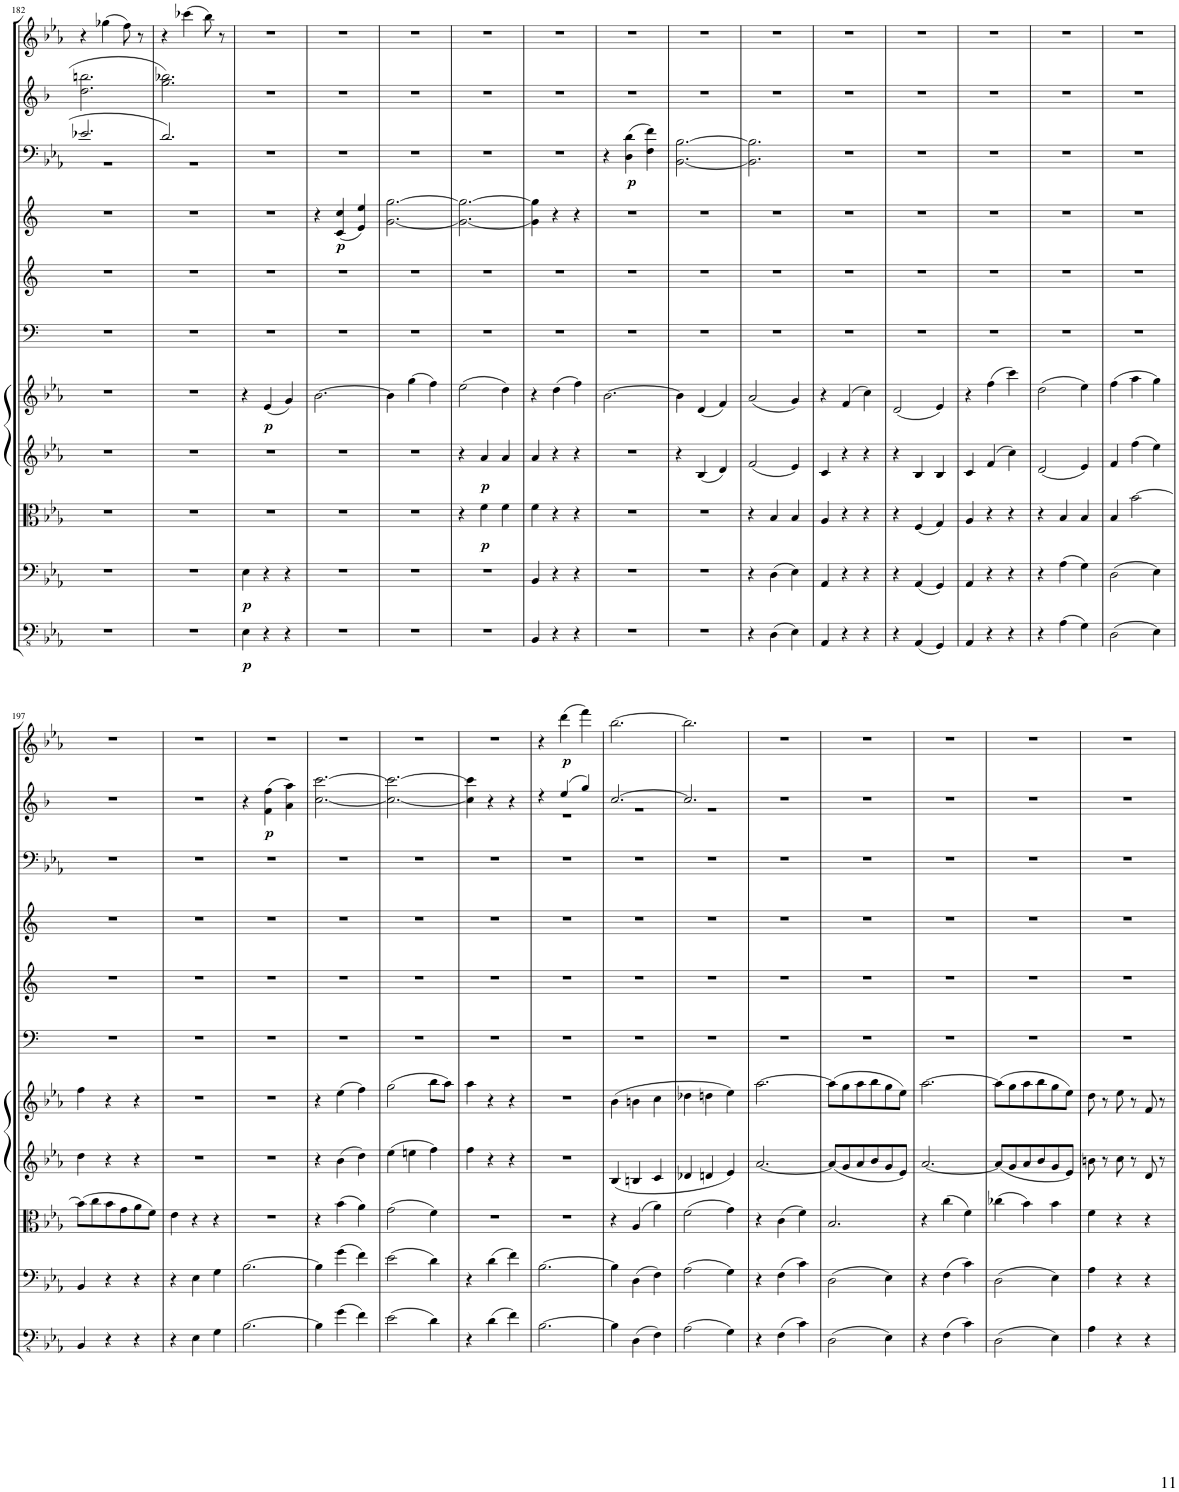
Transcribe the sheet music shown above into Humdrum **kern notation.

**kern	**dynam	**kern	**dynam	**kern	**dynam	**kern	**dynam	**kern	**dynam	**kern	**kern	**kern	**dynam	**kern	**dynam	**kern	**dynam	**kern	**dynam
*part11	*part11	*part10	*part10	*part9	*part9	*part8	*part8	*part7	*part7	*part6	*part5	*part4	*part4	*part3	*part3	*part2	*part2	*part1	*part1
*staff11	*staff11	*staff10	*staff10	*staff9	*staff9	*staff8	*staff8	*staff7	*staff7	*staff6	*staff5	*staff4	*staff4	*staff3	*staff3	*staff2	*staff2	*staff1	*staff1
*I"Basso.	*	*I"Violoncello.	*	*I"Viola.	*	*I"Violino II.	*	*I"Violino I.	*	*I"Timpani in Es. B.	*I"Trombe in Es.	*I"Corni in Es.	*	*I"Fagotti.	*	*I"Clarinetti in B.	*	*I"Flauto.	*
*	*	*	*	*	*	*	*	*	*	*I'Timp	*	*	*	*	*	*I'Cl	*	*I'Fl	*
!!LO:PB:g=z
*clefFv4	*	*clefF4	*	*clefC3	*	*clefG2	*	*clefG2	*	*clefF4	*clefG2	*clefG2	*	*clefF4	*	*clefG2	*	*clefG2	*
*	*	*	*	*	*	*	*	*	*	*	*Trd-2c-3	*Trd5c9	*	*	*	*Trd1c2	*	*	*
*k[b-e-a-]	*	*k[b-e-a-]	*	*k[b-e-a-]	*	*k[b-e-a-]	*	*k[b-e-a-]	*	*k[b-e-a-]	*k[]	*k[]	*	*k[b-e-a-]	*	*k[b-]	*	*k[b-e-a-]	*
*M3/4	*	*M3/4	*	*M3/4	*	*M3/4	*	*M3/4	*	*M3/4	*M3/4	*M3/4	*	*M3/4	*	*M3/4	*	*M3/4	*
=182	=182	=182	=182	=182	=182	=182	=182	=182	=182	=182	=182	=182	=182	=182	=182	=182	=182	=182	=182
*	*	*	*	*	*	*	*	*	*	*	*	*	*	*^	*	*	*	*	*
2.r	.	2.r	.	2.r	.	2.r	.	2.r	.	2.r	2.r	2.r	.	2.e-X/	2.r	.	2.dd\ 2.bbn\	.	4r	.
.	.	.	.	.	.	.	.	.	.	.	.	.	.	.	.	.	.	.	(4gg-X\	.
.	.	.	.	.	.	.	.	.	.	.	.	.	.	.	.	.	.	.	8ff\)	.
.	.	.	.	.	.	.	.	.	.	.	.	.	.	.	.	.	.	.	8r	.
=183	=183	=183	=183	=183	=183	=183	=183	=183	=183	=183	=183	=183	=183	=183	=183	=183	=183	=183	=183	=183
2.r	.	2.r	.	2.r	.	2.r	.	2.r	.	2.r	2.r	2.r	.	2.d/	2.r	.	2.gg\ 2.bb-X\	.	4r	.
.	.	.	.	.	.	.	.	.	.	.	.	.	.	.	.	.	.	.	(4ccc-X\	.
.	.	.	.	.	.	.	.	.	.	.	.	.	.	.	.	.	.	.	8bb-\)	.
.	.	.	.	.	.	.	.	.	.	.	.	.	.	.	.	.	.	.	8r	.
*	*	*	*	*	*	*	*	*	*	*	*	*	*	*v	*v	*	*	*	*	*
=184	=184	=184	=184	=184	=184	=184	=184	=184	=184	=184	=184	=184	=184	=184	=184	=184	=184	=184	=184
!	!LO:DY:b	!	!LO:DY:b	!	!	!	!	!	!	!	!	!	!	!	!	!	!	!	!
4EE-\	p	4E-\	p	2.r	.	2.r	.	4r	.	2.r	2.r	2.r	.	2.r	.	2.r	.	2.r	.
!	!	!	!	!	!	!	!	!	!LO:DY:b	!	!	!	!	!	!	!	!	!	!
4r	.	4r	.	.	.	.	.	(4e-/	p	.	.	.	.	.	.	.	.	.	.
4r	.	4r	.	.	.	.	.	4g/)	.	.	.	.	.	.	.	.	.	.	.
=185	=185	=185	=185	=185	=185	=185	=185	=185	=185	=185	=185	=185	=185	=185	=185	=185	=185	=185	=185
2.r	.	2.r	.	2.r	.	2.r	.	[2.b-\	.	2.r	2.r	4r	.	2.r	.	2.r	.	2.r	.
!	!	!	!	!	!	!	!	!	!	!	!	!	!LO:DY:b	!	!	!	!	!	!
.	.	.	.	.	.	.	.	.	.	.	.	(4c/ 4cc/	p	.	.	.	.	.	.
.	.	.	.	.	.	.	.	.	.	.	.	4e/ 4ee/)	.	.	.	.	.	.	.
=186	=186	=186	=186	=186	=186	=186	=186	=186	=186	=186	=186	=186	=186	=186	=186	=186	=186	=186	=186
2.r	.	2.r	.	2.r	.	2.r	.	4b-\]	.	2.r	2.r	[2.g\ [2.gg\	.	2.r	.	2.r	.	2.r	.
.	.	.	.	.	.	.	.	(4gg\	.	.	.	.	.	.	.	.	.	.	.
.	.	.	.	.	.	.	.	4ff\)	.	.	.	.	.	.	.	.	.	.	.
=187	=187	=187	=187	=187	=187	=187	=187	=187	=187	=187	=187	=187	=187	=187	=187	=187	=187	=187	=187
2.r	.	2.r	.	4r	.	4r	.	(2ee-\	.	2.r	2.r	2.g\_ 2.gg\_	.	2.r	.	2.r	.	2.r	.
!	!	!	!	!	!LO:DY:b	!	!LO:DY:b	!	!	!	!	!	!	!	!	!	!	!	!
.	.	.	.	4f\	p	4a-/	p	.	.	.	.	.	.	.	.	.	.	.	.
.	.	.	.	4f\	.	4a-/	.	4dd\)	.	.	.	.	.	.	.	.	.	.	.
=188	=188	=188	=188	=188	=188	=188	=188	=188	=188	=188	=188	=188	=188	=188	=188	=188	=188	=188	=188
4BBB-/	.	4BB-/	.	4f\	.	4a-/	.	4r	.	2.r	2.r	4g\] 4gg\]	.	2.r	.	2.r	.	2.r	.
4r	.	4r	.	4r	.	4r	.	(4dd\	.	.	.	4r	.	.	.	.	.	.	.
4r	.	4r	.	4r	.	4r	.	4ff\)	.	.	.	4r	.	.	.	.	.	.	.
=189	=189	=189	=189	=189	=189	=189	=189	=189	=189	=189	=189	=189	=189	=189	=189	=189	=189	=189	=189
2.r	.	2.r	.	2.r	.	2.r	.	[2.b-\	.	2.r	2.r	2.r	.	4r	.	2.r	.	2.r	.
!	!	!	!	!	!	!	!	!	!	!	!	!	!	!	!LO:DY:b	!	!	!	!
.	.	.	.	.	.	.	.	.	.	.	.	.	.	(4D\ 4d\	p	.	.	.	.
.	.	.	.	.	.	.	.	.	.	.	.	.	.	4F\ 4f\)	.	.	.	.	.
=190	=190	=190	=190	=190	=190	=190	=190	=190	=190	=190	=190	=190	=190	=190	=190	=190	=190	=190	=190
2.r	.	2.r	.	2.r	.	4r	.	4b-\]	.	2.r	2.r	2.r	.	[2.BB-\ [2.B-\	.	2.r	.	2.r	.
.	.	.	.	.	.	(4B-/	.	(4d/	.	.	.	.	.	.	.	.	.	.	.
.	.	.	.	.	.	4d/)	.	4f/)	.	.	.	.	.	.	.	.	.	.	.
=191	=191	=191	=191	=191	=191	=191	=191	=191	=191	=191	=191	=191	=191	=191	=191	=191	=191	=191	=191
4r	.	4r	.	4r	.	(2f/	.	(2a-/	.	2.r	2.r	2.r	.	2.BB-\] 2.B-\]	.	2.r	.	2.r	.
(4DD\	.	(4D\	.	4B-/	.	.	.	.	.	.	.	.	.	.	.	.	.	.	.
4EE-\)	.	4E-\)	.	4B-/	.	4e-/)	.	4g/)	.	.	.	.	.	.	.	.	.	.	.
=192	=192	=192	=192	=192	=192	=192	=192	=192	=192	=192	=192	=192	=192	=192	=192	=192	=192	=192	=192
4AAA-/	.	4AA-/	.	4A-/	.	4c/	.	4r	.	2.r	2.r	2.r	.	2.r	.	2.r	.	2.r	.
4r	.	4r	.	4r	.	4r	.	(4f/	.	.	.	.	.	.	.	.	.	.	.
4r	.	4r	.	4r	.	4r	.	4cc\)	.	.	.	.	.	.	.	.	.	.	.
=193	=193	=193	=193	=193	=193	=193	=193	=193	=193	=193	=193	=193	=193	=193	=193	=193	=193	=193	=193
4r	.	4r	.	4r	.	4r	.	(2d/	.	2.r	2.r	2.r	.	2.r	.	2.r	.	2.r	.
(4AAA-/	.	(4AA-/	.	(4F/	.	4B-/	.	.	.	.	.	.	.	.	.	.	.	.	.
4GGG/)	.	4GG/)	.	4G/)	.	4B-/	.	4e-/)	.	.	.	.	.	.	.	.	.	.	.
=194	=194	=194	=194	=194	=194	=194	=194	=194	=194	=194	=194	=194	=194	=194	=194	=194	=194	=194	=194
4AAA-/	.	4AA-/	.	4A-/	.	4c/	.	4r	.	2.r	2.r	2.r	.	2.r	.	2.r	.	2.r	.
4r	.	4r	.	4r	.	(4f/	.	(4ff\	.	.	.	.	.	.	.	.	.	.	.
4r	.	4r	.	4r	.	4cc\)	.	4ccc\)	.	.	.	.	.	.	.	.	.	.	.
=195	=195	=195	=195	=195	=195	=195	=195	=195	=195	=195	=195	=195	=195	=195	=195	=195	=195	=195	=195
4r	.	4r	.	4r	.	(2d/	.	(2dd\	.	2.r	2.r	2.r	.	2.r	.	2.r	.	2.r	.
(4AA-\	.	(4A-\	.	4B-/	.	.	.	.	.	.	.	.	.	.	.	.	.	.	.
4GG\)	.	4G\)	.	4B-/	.	4e-/)	.	4ee-\)	.	.	.	.	.	.	.	.	.	.	.
=196	=196	=196	=196	=196	=196	=196	=196	=196	=196	=196	=196	=196	=196	=196	=196	=196	=196	=196	=196
(2DD\	.	(2D\	.	4B-/	.	4f/	.	(4ff\	.	2.r	2.r	2.r	.	2.r	.	2.r	.	2.r	.
.	.	.	.	[2b-\	.	(4ff\	.	4aa-\	.	.	.	.	.	.	.	.	.	.	.
4EE-\)	.	4E-\)	.	.	.	4ee-\)	.	4gg\)	.	.	.	.	.	.	.	.	.	.	.
!!LO:LB:g=z
=197	=197	=197	=197	=197	=197	=197	=197	=197	=197	=197	=197	=197	=197	=197	=197	=197	=197	=197	=197
4BBB-/	.	4BB-/	.	(8b-\L]	.	4dd\	.	4ff\	.	2.r	2.r	2.r	.	2.r	.	2.r	.	2.r	.
.	.	.	.	8cc\	.	.	.	.	.	.	.	.	.	.	.	.	.	.	.
4r	.	4r	.	8b-\	.	4r	.	4r	.	.	.	.	.	.	.	.	.	.	.
.	.	.	.	8g\	.	.	.	.	.	.	.	.	.	.	.	.	.	.	.
4r	.	4r	.	8a-\	.	4r	.	4r	.	.	.	.	.	.	.	.	.	.	.
.	.	.	.	8f\J)	.	.	.	.	.	.	.	.	.	.	.	.	.	.	.
=198	=198	=198	=198	=198	=198	=198	=198	=198	=198	=198	=198	=198	=198	=198	=198	=198	=198	=198	=198
4r	.	4r	.	4e-\	.	2.r	.	2.r	.	2.r	2.r	2.r	.	2.r	.	2.r	.	2.r	.
4EE-\	.	4E-\	.	4r	.	.	.	.	.	.	.	.	.	.	.	.	.	.	.
4GG\	.	4G\	.	4r	.	.	.	.	.	.	.	.	.	.	.	.	.	.	.
=199	=199	=199	=199	=199	=199	=199	=199	=199	=199	=199	=199	=199	=199	=199	=199	=199	=199	=199	=199
[2.BB-\	.	[2.B-\	.	2.r	.	2.r	.	2.r	.	2.r	2.r	2.r	.	2.r	.	4r	.	2.r	.
!	!	!	!	!	!	!	!	!	!	!	!	!	!	!	!	!	!LO:DY:b	!	!
.	.	.	.	.	.	.	.	.	.	.	.	.	.	.	.	(4f\ 4ff\	p	.	.
.	.	.	.	.	.	.	.	.	.	.	.	.	.	.	.	4a\ 4aa\)	.	.	.
=200	=200	=200	=200	=200	=200	=200	=200	=200	=200	=200	=200	=200	=200	=200	=200	=200	=200	=200	=200
4BB-\]	.	4B-\]	.	4r	.	4r	.	4r	.	2.r	2.r	2.r	.	2.r	.	[2.cc\ [2.ccc\	.	2.r	.
(4G\	.	(4g\	.	(4b-\	.	(4b-\	.	(4ee-\	.	.	.	.	.	.	.	.	.	.	.
4F\)	.	4f\)	.	4a-\)	.	4dd\)	.	4ff\)	.	.	.	.	.	.	.	.	.	.	.
=201	=201	=201	=201	=201	=201	=201	=201	=201	=201	=201	=201	=201	=201	=201	=201	=201	=201	=201	=201
(2E-\	.	(2e-\	.	(2g\	.	(4ee-\	.	(2gg\	.	2.r	2.r	2.r	.	2.r	.	2.cc\_ 2.ccc\_	.	2.r	.
.	.	.	.	.	.	4een\	.	.	.	.	.	.	.	.	.	.	.	.	.
4D\)	.	4d\)	.	4f\)	.	4ff\)	.	8bb-\L	.	.	.	.	.	.	.	.	.	.	.
.	.	.	.	.	.	.	.	8aa-\J)	.	.	.	.	.	.	.	.	.	.	.
=202	=202	=202	=202	=202	=202	=202	=202	=202	=202	=202	=202	=202	=202	=202	=202	=202	=202	=202	=202
4r	.	4r	.	2.r	.	4ff\	.	4aa-\	.	2.r	2.r	2.r	.	2.r	.	4cc\] 4ccc\]	.	2.r	.
(4D\	.	(4d\	.	.	.	4r	.	4r	.	.	.	.	.	.	.	4r	.	.	.
4F\)	.	4f\)	.	.	.	4r	.	4r	.	.	.	.	.	.	.	4r	.	.	.
=203	=203	=203	=203	=203	=203	=203	=203	=203	=203	=203	=203	=203	=203	=203	=203	=203	=203	=203	=203
*	*	*	*	*	*	*	*	*	*	*	*	*	*	*	*	*^	*	*	*
[2.BB-\	.	[2.B-\	.	2.r	.	2.r	.	2.r	.	2.r	2.r	2.r	.	2.r	.	4r	2.r	.	4r	.
!	!	!	!	!	!	!	!	!	!	!	!	!	!	!	!	!	!	!	!	!LO:DY:b
.	.	.	.	.	.	.	.	.	.	.	.	.	.	.	.	(4ee/	.	.	(4ddd\	p
.	.	.	.	.	.	.	.	.	.	.	.	.	.	.	.	4gg/)	.	.	4fff\)	.
=204	=204	=204	=204	=204	=204	=204	=204	=204	=204	=204	=204	=204	=204	=204	=204	=204	=204	=204	=204	=204
4BB-\]	.	4B-\]	.	4r	.	(4B-/	.	(4b-\	.	2.r	2.r	2.r	.	2.r	.	[2.cc/	2.r	.	[2.bb-\	.
(4DD\	.	(4D\	.	(4A-/	.	4Bn/	.	4bn\	.	.	.	.	.	.	.	.	.	.	.	.
4FF\)	.	4F\)	.	4a-\)	.	4c/	.	4cc\	.	.	.	.	.	.	.	.	.	.	.	.
=205	=205	=205	=205	=205	=205	=205	=205	=205	=205	=205	=205	=205	=205	=205	=205	=205	=205	=205	=205	=205
(2AA-\	.	(2A-\	.	(2f\	.	4d-X/	.	4dd-X\	.	2.r	2.r	2.r	.	2.r	.	2.cc/]	2.r	.	2.bb-\]	.
.	.	.	.	.	.	4dn/	.	4ddn\	.	.	.	.	.	.	.	.	.	.	.	.
4GG\)	.	4G\)	.	4g\)	.	4e-/)	.	4ee-\)	.	.	.	.	.	.	.	.	.	.	.	.
*	*	*	*	*	*	*	*	*	*	*	*	*	*	*	*	*v	*v	*	*	*
=206	=206	=206	=206	=206	=206	=206	=206	=206	=206	=206	=206	=206	=206	=206	=206	=206	=206	=206	=206
4r	.	4r	.	4r	.	[2.a-/	.	[2.aa-\	.	2.r	2.r	2.r	.	2.r	.	2.r	.	2.r	.
(4FF\	.	(4F\	.	(4c\	.	.	.	.	.	.	.	.	.	.	.	.	.	.	.
4C\)	.	4c\)	.	4f\)	.	.	.	.	.	.	.	.	.	.	.	.	.	.	.
=207	=207	=207	=207	=207	=207	=207	=207	=207	=207	=207	=207	=207	=207	=207	=207	=207	=207	=207	=207
(2DD\	.	(2D\	.	2.B-/	.	(8a-/L]	.	(8aa-\L]	.	2.r	2.r	2.r	.	2.r	.	2.r	.	2.r	.
.	.	.	.	.	.	8g/	.	8gg\	.	.	.	.	.	.	.	.	.	.	.
.	.	.	.	.	.	8a-/	.	8aa-\	.	.	.	.	.	.	.	.	.	.	.
.	.	.	.	.	.	8b-/	.	8bb-\	.	.	.	.	.	.	.	.	.	.	.
4EE-\)	.	4E-\)	.	.	.	8g/	.	8gg\	.	.	.	.	.	.	.	.	.	.	.
.	.	.	.	.	.	8e-/J)	.	8ee-\J)	.	.	.	.	.	.	.	.	.	.	.
=208	=208	=208	=208	=208	=208	=208	=208	=208	=208	=208	=208	=208	=208	=208	=208	=208	=208	=208	=208
4r	.	4r	.	4r	.	[2.a-/	.	[2.aa-\	.	2.r	2.r	2.r	.	2.r	.	2.r	.	2.r	.
(4FF\	.	(4F\	.	(4cc\	.	.	.	.	.	.	.	.	.	.	.	.	.	.	.
4C\)	.	4c\)	.	4f\)	.	.	.	.	.	.	.	.	.	.	.	.	.	.	.
=209	=209	=209	=209	=209	=209	=209	=209	=209	=209	=209	=209	=209	=209	=209	=209	=209	=209	=209	=209
(2DD\	.	(2D\	.	(4cc-X\	.	(8a-/L]	.	(8aa-\L]	.	2.r	2.r	2.r	.	2.r	.	2.r	.	2.r	.
.	.	.	.	.	.	8g/	.	8gg\	.	.	.	.	.	.	.	.	.	.	.
.	.	.	.	4b-\)	.	8a-/	.	8aa-\	.	.	.	.	.	.	.	.	.	.	.
.	.	.	.	.	.	8b-/	.	8bb-\	.	.	.	.	.	.	.	.	.	.	.
4EE-\)	.	4E-\)	.	4b-\	.	8g/	.	8gg\	.	.	.	.	.	.	.	.	.	.	.
.	.	.	.	.	.	8e-/J)	.	8ee-\J)	.	.	.	.	.	.	.	.	.	.	.
=210	=210	=210	=210	=210	=210	=210	=210	=210	=210	=210	=210	=210	=210	=210	=210	=210	=210	=210	=210
4AA-\	.	4A-\	.	4f\	.	8bn\	.	8dd\	.	2.r	2.r	2.r	.	2.r	.	2.r	.	2.r	.
.	.	.	.	.	.	8r	.	8r	.	.	.	.	.	.	.	.	.	.	.
4r	.	4r	.	4r	.	8cc\	.	8ee-\	.	.	.	.	.	.	.	.	.	.	.
.	.	.	.	.	.	8r	.	8r	.	.	.	.	.	.	.	.	.	.	.
4r	.	4r	.	4r	.	8d/	.	8f/	.	.	.	.	.	.	.	.	.	.	.
.	.	.	.	.	.	8r	.	8r	.	.	.	.	.	.	.	.	.	.	.
=	=	=	=	=	=	=	=	=	=	=	=	=	=	=	=	=	=	=	=
*-	*-	*-	*-	*-	*-	*-	*-	*-	*-	*-	*-	*-	*-	*-	*-	*-	*-	*-	*-
